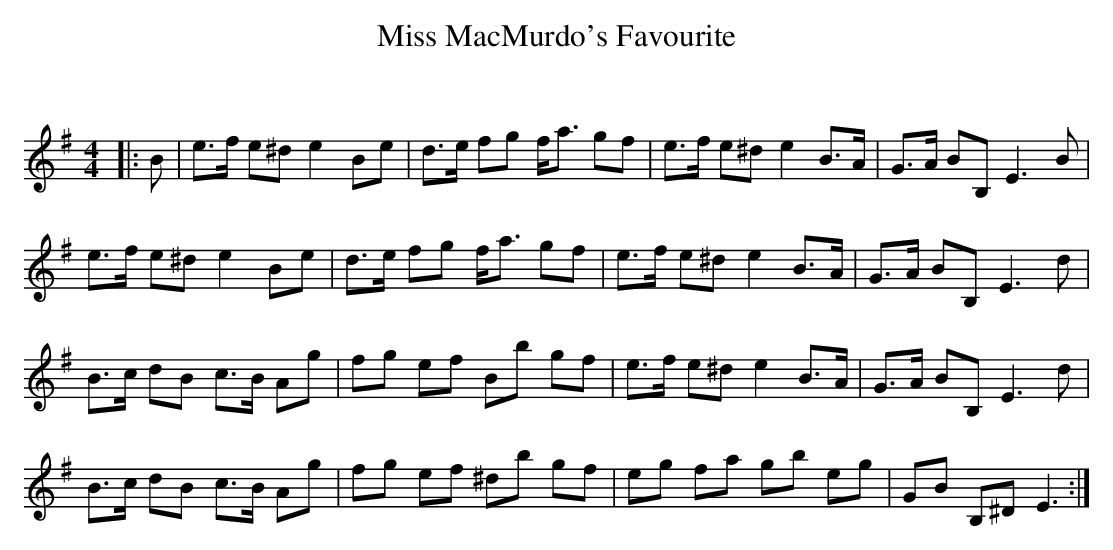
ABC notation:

X:1
T: Miss MacMurdo's Favourite
C:
Q: 128
K:Em
M:4/4
L:1/16
|:B2|e3f e2^d2 e4 B2e2|d3e f2g2 fa3 g2f2|e3f e2^d2 e4 B3A|G3A B2B,2 E6 B2|
e3f e2^d2 e4 B2e2|d3e f2g2 fa3 g2f2|e3f e2^d2 e4 B3A|G3A B2B,2 E6 d2|
B3c d2B2 c3B A2g2|f2g2 e2f2 B2b2 g2f2|e3f e2^d2 e4 B3A|G3A B2B,2 E6 d2|
B3c d2B2 c3B A2g2|f2g2 e2f2 ^d2b2 g2f2|e2g2 f2a2 g2b2 e2g2|G2B2 B,2^D2 E6:|
